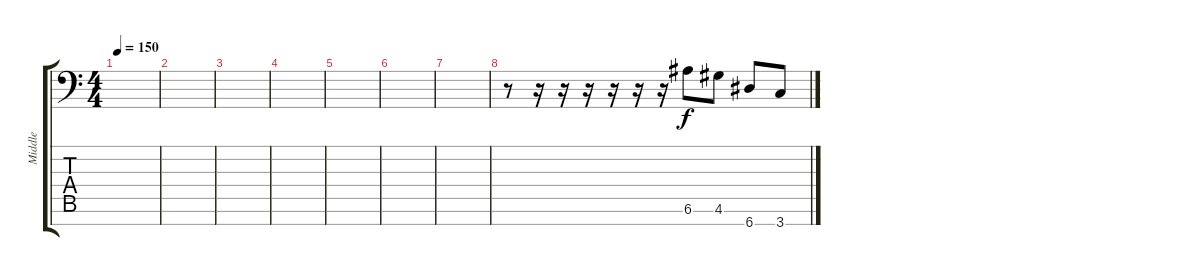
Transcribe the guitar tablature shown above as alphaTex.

\track ("Middle" "Middle") {instrument distortionguitar}
\staff {score tabs}
\tuning (E4 B3 G3 D3 A2 E2 A1) {hide}
\ts (4 4)
\tempo 150
\clef f4
\ks c
|
|
|
|
|
|
|
r.8 r.16 r.16 r.16 r.16 r.16 r.16 6.6.8 4.6.8 6.7.8 3.7.8
